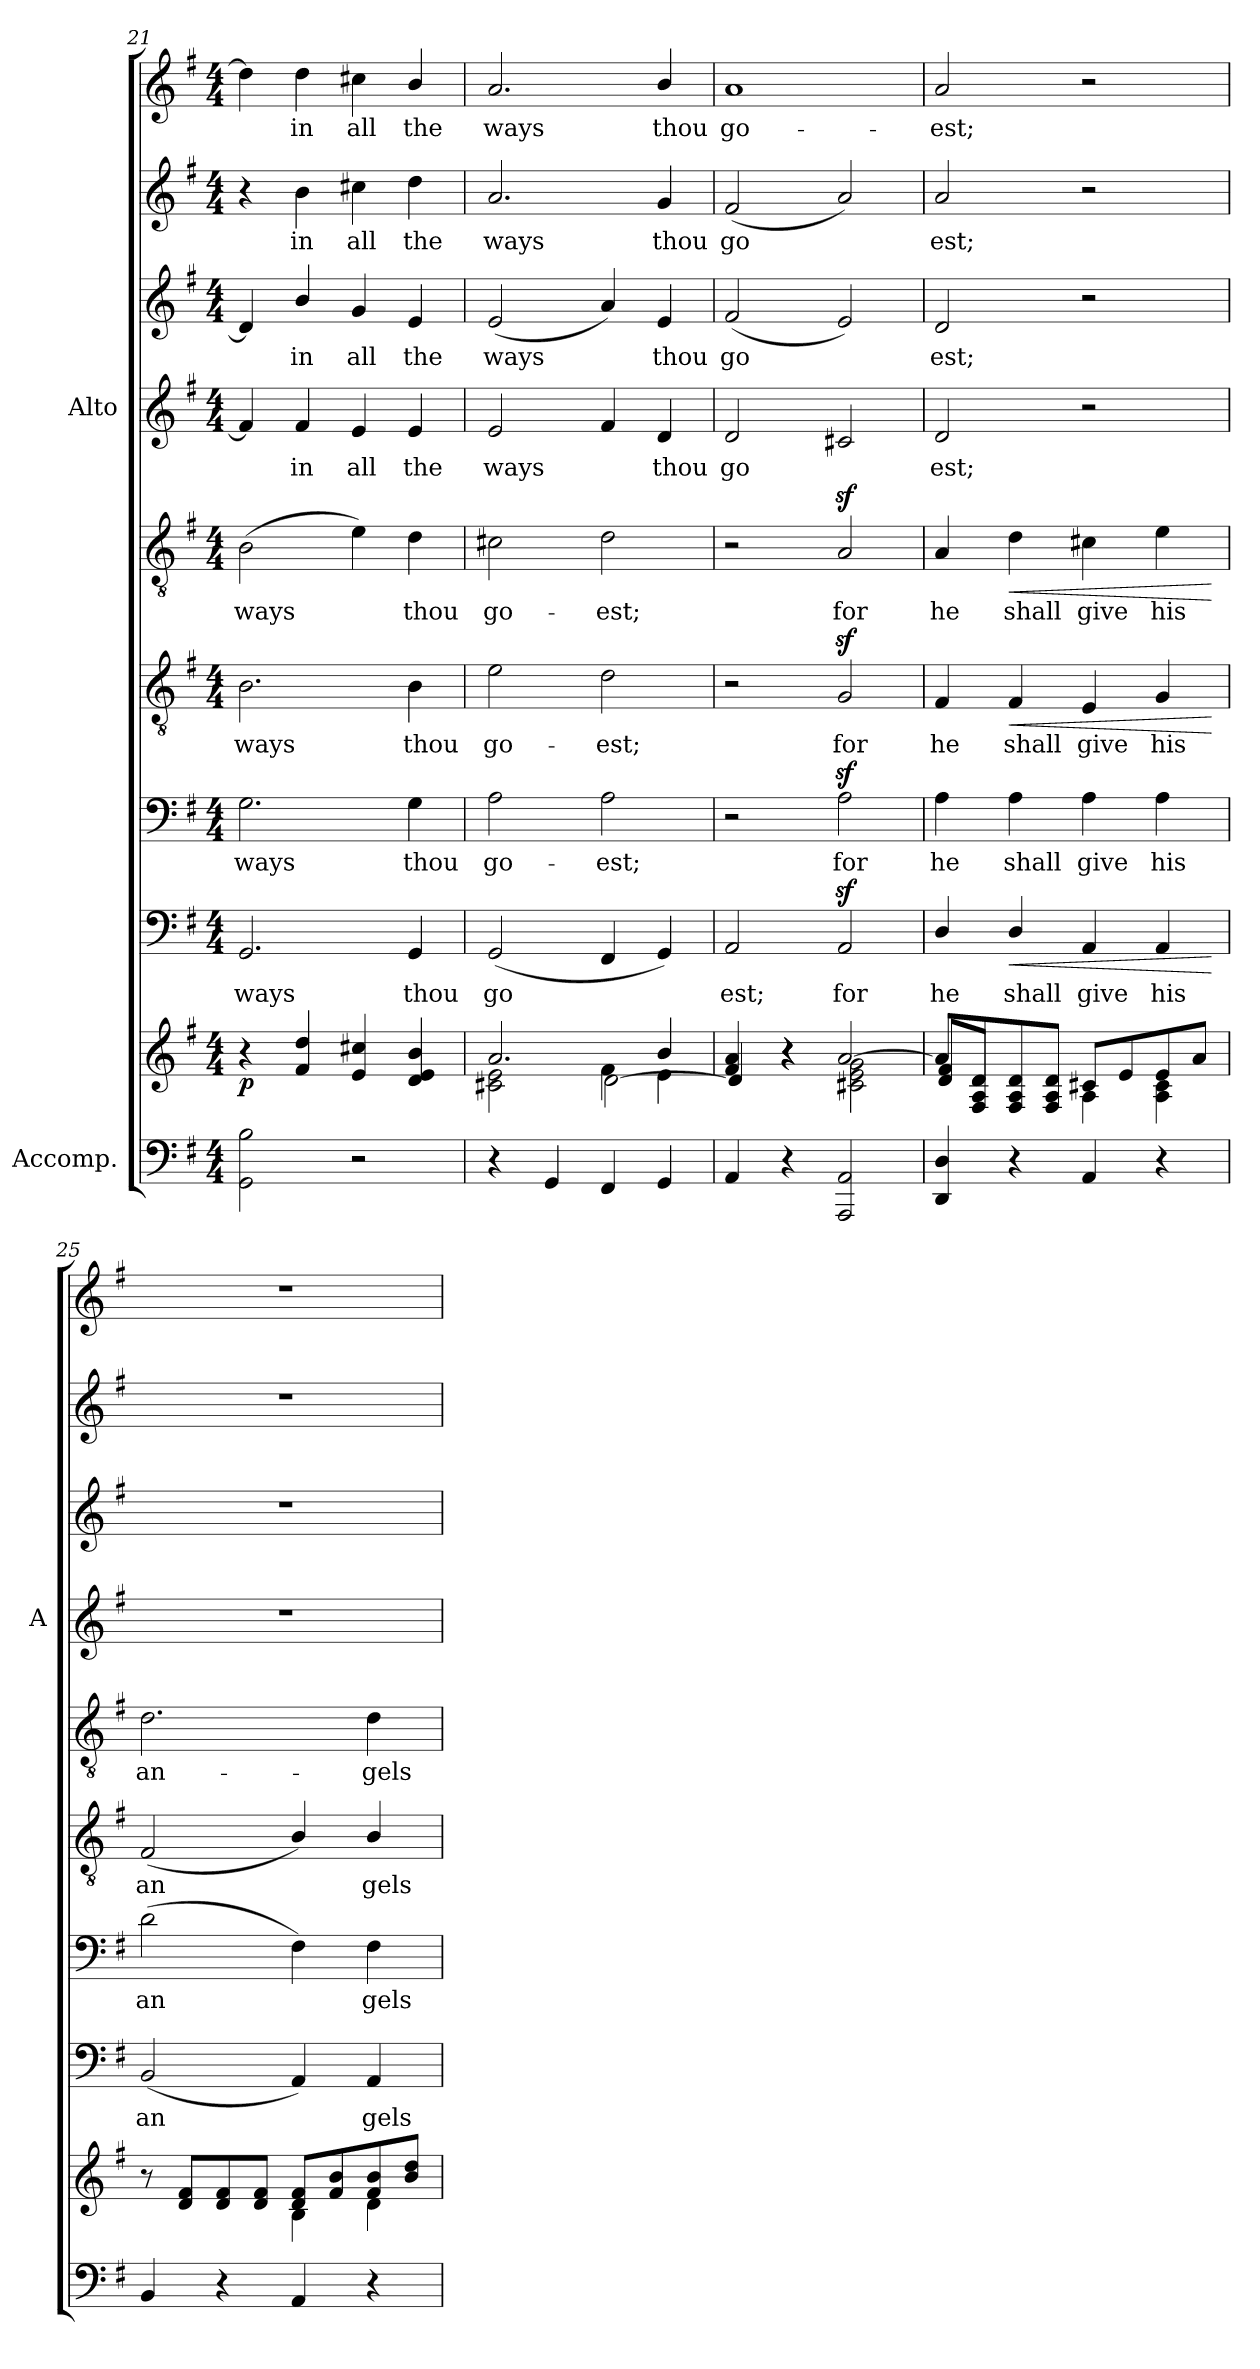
**kern	**kern	**dynam	**kern	**text	**dynam	**kern	**text	**kern	**text	**dynam	**kern	**text	**dynam	**kern	**text	**kern	**text	**kern	**text	**kern	**text
*part8	*part8	*part8	*part7	*part7	*part7	*part6	*part6	*part5	*part5	*part5	*part4	*part4	*part4	*part3	*part3	*part3	*part3	*part2	*part2	*part1	*part1
*staff10	*staff9	*staff9/10	*staff8	*staff8	*staff8	*staff7	*staff7	*staff6	*staff6	*staff6	*staff5	*staff5	*staff5	*staff4	*staff4	*staff3	*staff3	*staff2	*staff2	*staff1	*staff1
*I"Accomp.	*	*	*	*	*	*	*	*	*	*	*	*	*	*I"Alto	*	*	*	*	*	*	*
*	*	*	*	*	*	*	*	*	*	*	*	*	*	*I'A	*	*	*	*	*	*	*
*clefF4	*clefG2	*	*clefF4	*	*	*clefF4	*	*clefGv2	*	*	*clefGv2	*	*	*clefG2	*	*clefG2	*	*clefG2	*	*clefG2	*
*k[f#]	*k[f#]	*	*k[f#]	*	*	*k[f#]	*	*k[f#]	*	*	*k[f#]	*	*	*k[f#]	*	*k[f#]	*	*k[f#]	*	*k[f#]	*
*G:	*G:	*	*G:	*	*	*G:	*	*G:	*	*	*G:	*	*	*G:	*	*G:	*	*G:	*	*G:	*
*M4/4	*M4/4	*	*M4/4	*	*	*M4/4	*	*M4/4	*	*	*M4/4	*	*	*M4/4	*	*M4/4	*	*M4/4	*	*M4/4	*
=21	=21	=21	=21	=21	=21	=21	=21	=21	=21	=21	=21	=21	=21	=21	=21	=21	=21	=21	=21	=21	=21
*	*^	*	*	*	*	*	*	*	*	*	*	*	*	*	*	*	*	*	*	*	*
*	*	*^	*	*	*	*	*	*	*	*	*	*	*	*	*	*	*	*	*	*	*	*
!	!	!	!	!LO:DY:b	!	!LO:LY:b	!	!	!LO:LY:b	!	!LO:LY:b	!	!	!LO:LY:b	!	!	!	!	!	!	!	!	!
2GG\ 2B\	4r	1ryy	1ryy	p	2.GG/	ways	.	2.G\	ways	2.B\	ways	.	(>2B\	ways	.	4f#/]	.	4d/]	.	4r	.	4dd\]	.
!	!	!	!	!	!	!	!	!	!	!	!	!	!	!	!	!	!LO:LY:b	!	!LO:LY:b	!	!LO:LY:b	!	!LO:LY:b
.	4f#/ 4dd/	.	.	.	.	.	.	.	.	.	.	.	.	.	.	4f#/	in	4b/	in	4b\	in	4dd\	in
!	!	!	!	!	!	!	!	!	!	!	!	!	!	!	!	!	!LO:LY:b	!	!LO:LY:b	!	!LO:LY:b	!	!LO:LY:b
2r	4e/ 4cc#X/	.	.	.	.	.	.	.	.	.	.	.	4e\)	.	.	4e/	all	4g/	all	4cc#X\	all	4cc#X\	all
!	!	!	!	!	!	!LO:LY:b	!	!	!LO:LY:b	!	!LO:LY:b	!	!	!LO:LY:b	!	!	!LO:LY:b	!	!LO:LY:b	!	!LO:LY:b	!	!LO:LY:b
.	4d/ 4e/ 4b/	.	.	.	4GG/	thou	.	4G\	thou	4B\	thou	.	4d\	thou	.	4e/	the	4e/	the	4dd\	the	4b/	the
=22	=22	=22	=22	=22	=22	=22	=22	=22	=22	=22	=22	=22	=22	=22	=22	=22	=22	=22	=22	=22	=22	=22	=22
!	!	!	!	!	!	!LO:LY:b	!	!	!LO:LY:b	!	!LO:LY:b	!	!	!LO:LY:b	!	!	!LO:LY:b	!	!LO:LY:b	!	!LO:LY:b	!	!LO:LY:b
4r	2.a/	2ryy	2c#X\ 2e\	.	(<2GG/	go­	.	2A\	go-	2e\	go-	.	2c#X\	go-	.	2e/	ways	(<2e/	ways	2.a/	ways	2.a/	ways
4GG/	.	.	.	.	.	.	.	.	.	.	.	.	.	.	.	.	.	.	.	.	.	.	.
!	!	!	!	!	!	!	!	!	!LO:LY:b	!	!LO:LY:b	!	!	!LO:LY:b	!	!	!	!	!	!	!	!	!
4FF#/	.	4f#\	[2d\	.	4FF#/	.	.	2A\	-est;	2d\	-est;	.	2d\	-est;	.	4f#/	.	4a/)	.	.	.	.	.
!	!	!	!	!	!	!	!	!	!	!	!	!	!	!	!	!	!LO:LY:b	!	!LO:LY:b	!	!LO:LY:b	!	!LO:LY:b
4GG/	4b/	4e\	.	.	4GG/)	.	.	.	.	.	.	.	.	.	.	4d/	thou	4e/	thou	4g/	thou	4b/	thou
=23	=23	=23	=23	=23	=23	=23	=23	=23	=23	=23	=23	=23	=23	=23	=23	=23	=23	=23	=23	=23	=23	=23	=23
!	!	!	!	!	!	!LO:LY:b	!	!	!	!	!	!	!	!	!	!	!LO:LY:b	!	!LO:LY:b	!	!LO:LY:b	!	!LO:LY:b
4AA/	4f#/ 4a/	1ryy	4d/]	.	2AA/	est;	.	2r	.	2r	.	.	2r	.	.	2d/	go­	(<2f#/	go­	(<2f#/	go­	1a	go-
4r	4r	.	4r	.	.	.	.	.	.	.	.	.	.	.	.	.	.	.	.	.	.	.	.
!	!	!	!	!	!	!LO:LY:b	!	!	!LO:LY:b	!	!LO:LY:b	!	!	!LO:LY:b	!	!	!	!	!	!	!	!	!
2AAA/ 2AA/	[>2a/	.	2c#X\ 2e\ 2g\	.	2AAz</	for	.	2Az<\	for	2Gz</	for	.	2Az</	for	.	2c#X/	.	2e/)	.	2a/)	.	.	.
=24	=24	=24	=24	=24	=24	=24	=24	=24	=24	=24	=24	=24	=24	=24	=24	=24	=24	=24	=24	=24	=24	=24	=24
!	!	!	!	!	!	!LO:LY:b	!	!	!LO:LY:b	!	!LO:LY:b	!	!	!LO:LY:b	!	!	!LO:LY:b	!	!LO:LY:b	!	!LO:LY:b	!	!LO:LY:b
4DD/ 4D/	8a/L]	1ryy	8d/ 8f#/L	.	4D/	he	.	4A\	he	4F#/	he	.	4A/	he	.	2d/	est;	2d/	est;	2a/	est;	2a/	-est;
.	8F#/ 8A/ 8d/	.	8d/J	.	.	.	.	.	.	.	.	.	.	.	.	.	.	.	.	.	.	.	.
!	!	!	!	!	!	!LO:LY:b	!LO:HP:b	!	!LO:LY:b	!	!LO:LY:b	!LO:HP:b	!	!LO:LY:b	!LO:HP:b	!	!	!	!	!	!	!	!
4r	8F#/ 8A/ 8d/	.	4ryy	.	4D/	shall	<	4A\	shall	4F#/	shall	<	4d\	shall	<	.	.	.	.	.	.	.	.
.	8F#/ 8A/ 8d/J	.	.	.	.	.	.	.	.	.	.	.	.	.	.	.	.	.	.	.	.	.	.
!	!	!	!	!	!	!LO:LY:b	!	!	!LO:LY:b	!	!LO:LY:b	!	!	!LO:LY:b	!	!	!	!	!	!	!	!	!
4AA/	8c#X/L	.	4A\	.	4AA/	give	.	4A\	give	4E/	give	.	4c#X\	give	.	2r	.	2r	.	2r	.	2r	.
.	8e/	.	.	.	.	.	.	.	.	.	.	.	.	.	.	.	.	.	.	.	.	.	.
!	!	!	!	!	!	!LO:LY:b	!	!	!LO:LY:b	!	!LO:LY:b	!	!	!LO:LY:b	!	!	!	!	!	!	!	!	!
4r	8e/	.	4A\ 4c#\	.	4AA/	his	.	4A\	his	4G/	his	.	4e\	his	.	.	.	.	.	.	.	.	.
.	8a/J	.	.	.	.	.	.	.	.	.	.	.	.	.	.	.	.	.	.	.	.	.	.
*	*v	*v	*v	*	*	*	*	*	*	*	*	*	*	*	*	*	*	*	*	*	*	*	*
.	.	.	.	.	[	.	.	.	.	[	.	.	[	.	.	.	.	.	.	.	.
!!LO:PB:g=z
=25	=25	=25	=25	=25	=25	=25	=25	=25	=25	=25	=25	=25	=25	=25	=25	=25	=25	=25	=25	=25	=25
*	*^	*	*	*	*	*	*	*	*	*	*	*	*	*	*	*	*	*	*	*	*
!	!	!	!	!	!LO:LY:b	!	!	!LO:LY:b	!	!LO:LY:b	!	!	!LO:LY:b	!	!	!	!	!	!	!	!	!
4BB/	8r	2ryy	.	(<2BB/	an­	.	(>2d\	an­	(<2F#/	an­	.	2.d\	an-	.	1r	.	1r	.	1r	.	1r	.
.	8d/ 8f#/L	.	.	.	.	.	.	.	.	.	.	.	.	.	.	.	.	.	.	.	.	.
4r	8d/ 8f#/	.	.	.	.	.	.	.	.	.	.	.	.	.	.	.	.	.	.	.	.	.
.	8d/ 8f#/J	.	.	.	.	.	.	.	.	.	.	.	.	.	.	.	.	.	.	.	.	.
4AA/	8d/ 8f#/L	4B\	.	4AA/)	.	.	4F#\)	.	4B/)	.	.	.	.	.	.	.	.	.	.	.	.	.
.	8f#/ 8b/	.	.	.	.	.	.	.	.	.	.	.	.	.	.	.	.	.	.	.	.	.
!	!	!	!	!	!LO:LY:b	!	!	!LO:LY:b	!	!LO:LY:b	!	!	!LO:LY:b	!	!	!	!	!	!	!	!	!
4r	8f#/ 8b/	4d\	.	4AA/	gels	.	4F#\	gels	4B/	gels	.	4d\	-gels	.	.	.	.	.	.	.	.	.
.	8b/ 8dd/J	.	.	.	.	.	.	.	.	.	.	.	.	.	.	.	.	.	.	.	.	.
*	*v	*v	*	*	*	*	*	*	*	*	*	*	*	*	*	*	*	*	*	*	*	*
=	=	=	=	=	=	=	=	=	=	=	=	=	=	=	=	=	=	=	=	=	=
*-	*-	*-	*-	*-	*-	*-	*-	*-	*-	*-	*-	*-	*-	*-	*-	*-	*-	*-	*-	*-	*-
